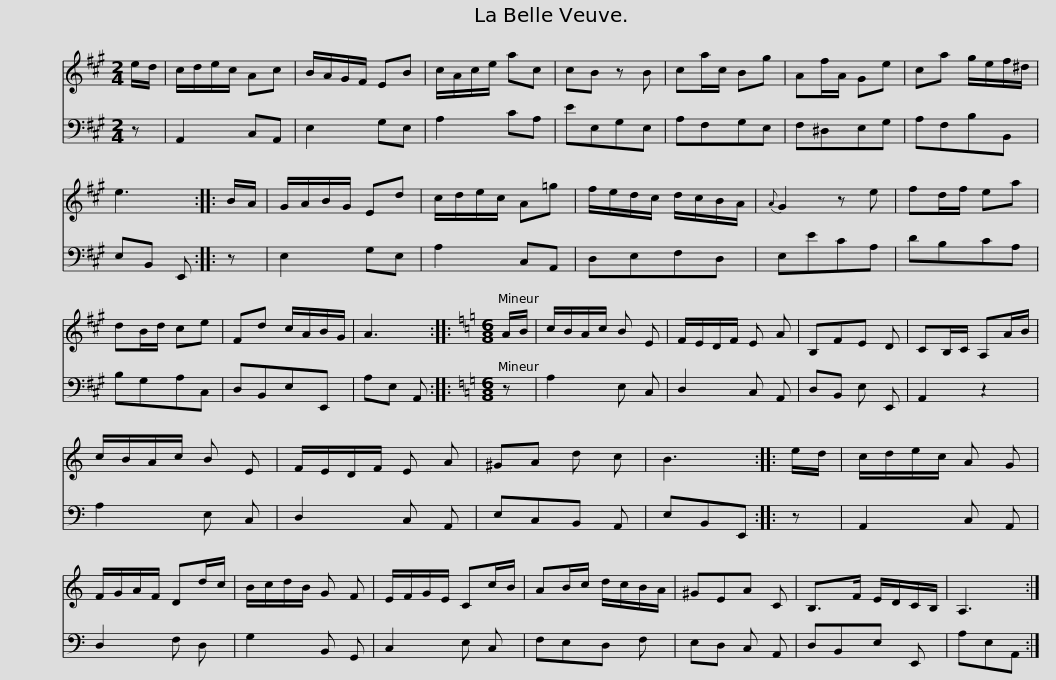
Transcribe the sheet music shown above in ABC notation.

X:1
%%score 1 2
L:1/8
M:2/4
I:linebreak $
K:A
V:1 treble
V:2 bass
V:1
 e/d/ | c/d/e/c/ Ac | B/A/G/F/ EB | c/A/c/e/ ac | cB z B | %5
 ca/c/ Bg | Af/A/ Ge | ca g/e/f/^d/ |$ e3 :: B/A/ | %10
 G/A/B/G/ Ed | c/d/e/c/ A=g | f/e/d/c/ d/c/B/A/ |{A} G2 z e | fd/f/ ea | %15
 dB/d/ ce |$ Fd c/A/B/G/ | A3 ::[K:Amin][M:6/8] A/B/ | c/B/A/c/ B E | %20
 F/E/D/F/ E A | B,FE D | CB,/C/ A,A/B/ |$ c/B/A/c/ B E | F/E/D/F/ E A | %25
 ^GA d c | B3 :: e/d/ | c/d/e/c/ A G | F/G/A/F/ Dd/c/ | %30
 B/c/d/B/ G F |$ E/F/G/E/ Cc/B/ | AB/c/ d/c/B/A/ | ^GEA C | B,>F E/D/C/B,/ | %35
 A,3 :| %36
V:2
 z | A,,2 C,A,, | E,2 G,E, | A,2 CA, | EE,G,E, | %5
 A,F,G,E, | F,^D,E,G, | A,F,B,B,, |$ E,B,, E,, :: z | %10
 E,2 G,E, | A,2 C,A,, | D,E,F,D, | E,ECA, | DB,CA, | %15
 B,G,A,C, |$ D,B,,E,E,, | A,E, A,, ::[K:Amin][M:6/8] z | A,2 E, C, | %20
 D,2 C, A,, | D,B,, E, E,, | A,,2 z2 |$ A,2 E, C, | D,2 C, A,, | %25
 E,C,B,, A,, | E,B,,E,, :: z | A,,2 C, A,, | D,2 F, D, | %30
 G,2 B,, G,, |$ C,2 E, C, | F,E,D, F, | E,D, C, A,, | D,B,,E, E,, | %35
 A,E,A,, :| %36
